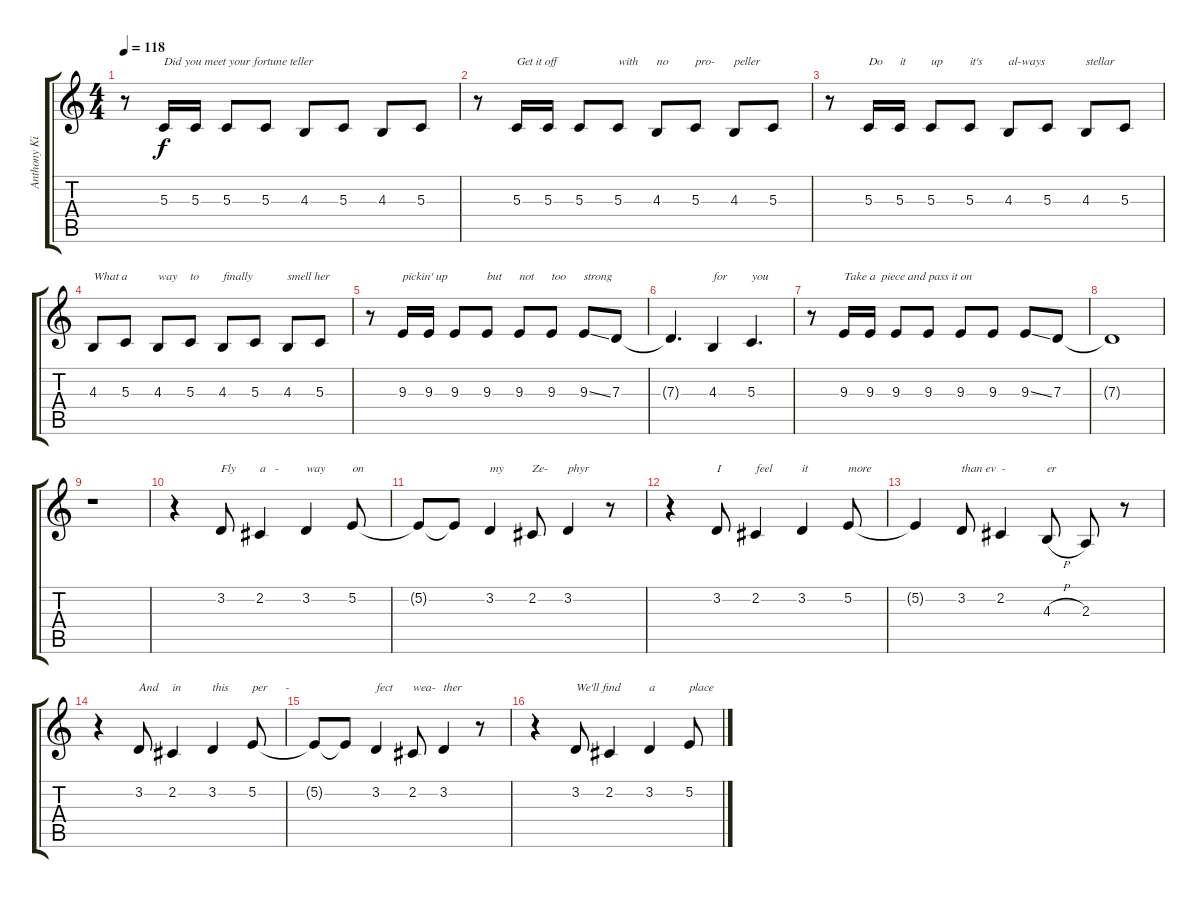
\track ("Anthony Kiedis" "Anthony Ki") {instrument tenorsax}
\staff {score tabs}
\tuning (E4 B3 G3 D3 A2 E2) {hide}
\ts (4 4)
\tempo 118
\clef g2
\ks c
r.8{dy f} 5.3.16{txt "Did you meet your fortune teller"} 5.3.16 5.3.8 5.3.8 4.3.8 5.3.8 4.3.8 5.3.8 |
r.8 5.3.16{txt "Get it off"} 5.3.16 5.3.8 5.3.8{txt "with"} 4.3.8{txt "no"} 5.3.8{txt "pro-"} 4.3.8{txt "peller"} 5.3.8 |
r.8 5.3.16{txt "Do"} 5.3.16{txt "it"} 5.3.8{txt "up"} 5.3.8{txt "it's"} 4.3.8{txt "al-ways "} 5.3.8 4.3.8{txt "stellar"} 5.3.8 |
4.3.8{txt "What a"} 5.3.8 4.3.8{txt "way"} 5.3.8{txt "to"} 4.3.8{txt "finally"} 5.3.8 4.3.8{txt "smell her"} 5.3.8 |
r.8 9.3.16{txt "pickin' up"} 9.3.16 9.3.8 9.3.8{txt "but"} 9.3.8{txt "not"} 9.3.8{txt "too"} 9.3{ss}.8{txt "strong"} 7.3.8 |
7.3{t}.4{d} 4.3.4{txt "for"} 5.3.4{d txt "you"} |
r.8 9.3.16{txt "Take a  piece and pass it on"} 9.3.16 9.3.8 9.3.8 9.3.8 9.3.8 9.3{ss}.8 7.3.8 |
7.3{t}.1 |
r.1 |
r.4 3.2.8{txt "Fly"} 2.2.4{txt "a   -"} 3.2.4{txt "way"} 5.2.8{txt "on"} |
5.2{t}.8 5.2{t}.8 3.2.4{txt "my"} 2.2.8{txt "Ze-"} 3.2.4{txt "phyr"} r.8 |
r.4 3.2.8{txt "I"} 2.2.4{txt "feel"} 3.2.4{txt "it"} 5.2.8{txt "more"} |
5.2{t}.4 3.2.8{txt "than ev  -"} 2.2.4 4.3{h}.8{txt "er"} 2.3.8 r.8 |
r.4 3.2.8{txt "And"} 2.2.4{txt "in"} 3.2.4{txt "this"} 5.2.8{txt "per      -"} |
5.2{t}.8 5.2{t}.8 3.2.4{txt "fect"} 2.2.8{txt "wea-"} 3.2.4{txt "ther"} r.8 |
r.4 3.2.8{txt "We'll find"} 2.2.4 3.2.4{txt "a"} 5.2.8{txt "place"}
